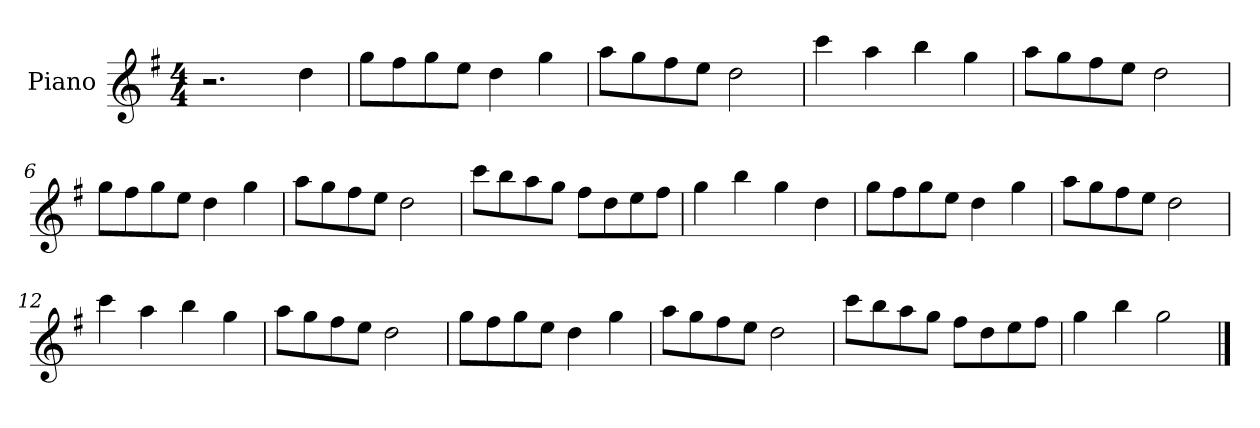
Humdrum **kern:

**kern
*part1
*staff1
*I"Piano
*I'Pno
*clefG2
*k[f#]
*M4/4
=1
2.r
4dd\
=2
8gg\L
8ff#\
8gg\
8ee\J
4dd\
4gg\
=3
8aa\L
8gg\
8ff#\
8ee\J
2dd\
=4
4ccc\
4aa\
4bb\
4gg\
=5
8aa\L
8gg\
8ff#\
8ee\J
2dd\
=6
8gg\L
8ff#\
8gg\
8ee\J
4dd\
4gg\
=7
8aa\L
8gg\
8ff#\
8ee\J
2dd\
=8
8ccc\L
8bb\
8aa\
8gg\J
8ff#\L
8dd\
8ee\
8ff#\J
=9
4gg\
4bb\
4gg\
4dd\
=10
8gg\L
8ff#\
8gg\
8ee\J
4dd\
4gg\
=11
8aa\L
8gg\
8ff#\
8ee\J
2dd\
=12
4ccc\
4aa\
4bb\
4gg\
=13
8aa\L
8gg\
8ff#\
8ee\J
2dd\
=14
8gg\L
8ff#\
8gg\
8ee\J
4dd\
4gg\
=15
8aa\L
8gg\
8ff#\
8ee\J
2dd\
=16
8ccc\L
8bb\
8aa\
8gg\J
8ff#\L
8dd\
8ee\
8ff#\J
=17
4gg\
4bb\
2gg\
==
*-
